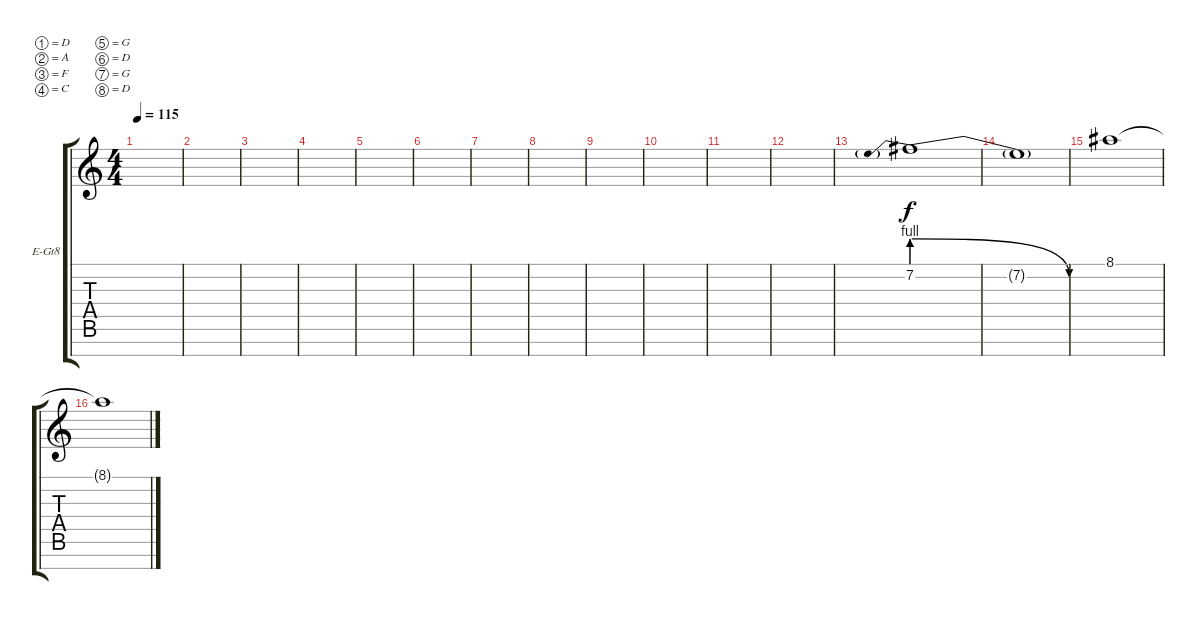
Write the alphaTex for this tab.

\bracketExtendMode groupsimilarinstruments
\firstSystemTrackNameOrientation horizontal
\otherSystemsTrackNameOrientation horizontal
\track ("Reverb" "E-Gt8") {instrument overdrivenguitar}
\staff {score tabs}
\tuning (D4 A3 F3 C3 G2 D2 G1 D1)
\ts (4 4)
\tempo 115
\clef g2
\ks c
|
|
|
|
|
|
|
|
|
|
|
|
7.2{be (prebendrelease 0 4 59.4 0)}.1 |
7.2{t}.1 |
8.1.1 |
8.1{t}.1
